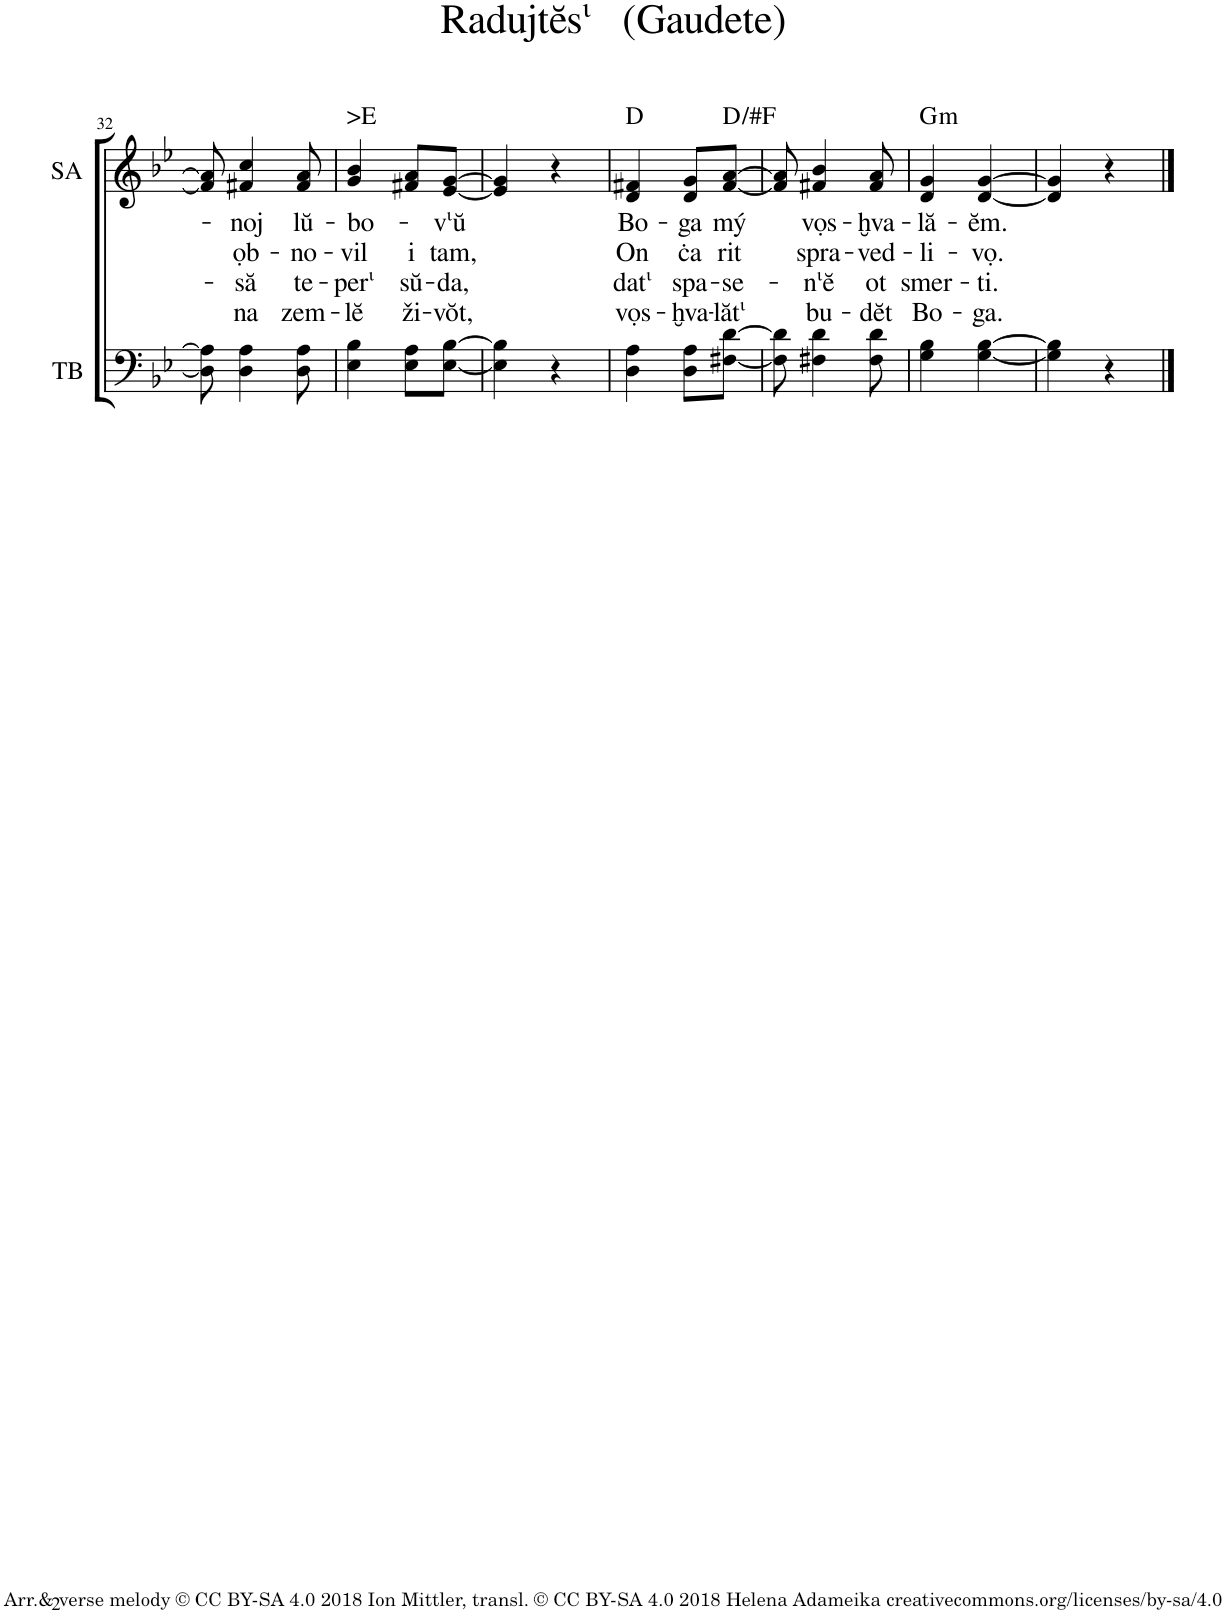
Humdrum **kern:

**kern	**kern	**text	**text	**text	**text	**harte
*part2	*part1	*part1	*part1	*part1	*part1	*part1
*staff2	*staff1	*staff1	*staff1	*staff1	*staff1	*
*I"Tenor &amp; Bass	*I"Soprano &amp; Alto	*	*	*	*	*
*I'TB	*I'SA	*	*	*	*	*
!!LO:PB:g=z
*clefF4	*clefG2	*	*	*	*	*
*k[b-e-]	*k[b-e-]	*	*	*	*	*
*M2/4	*M2/4	*	*	*	*	*
=32	=32	=32	=32	=32	=32	=32
8D\] 8A\]	8f#/] 8a/]	.	.	.	.	.
!	!	!LO:LY:b	!LO:LY:b	!LO:LY:b	!LO:LY:b	!
4D\ 4A\	4f#X/ 4cc/	-noj	ọb-	-să	na	.
!	!	!LO:LY:b	!LO:LY:b	!LO:LY:b	!LO:LY:b	!
8D\ 8A\	8f#/ 8a/	lŭ-	-no-	te-	zem-	.
=33	=33	=33	=33	=33	=33	=33
!	!	!LO:LY:b	!LO:LY:b	!LO:LY:b	!LO:LY:b	!LO:H:kt=>E
4E-\ 4B-\	4g/ 4b-/	-bo-	-vil	-perᶥ	-lĕ	N
!	!	!	!LO:LY:b	!LO:LY:b	!LO:LY:b	!
8E-\ 8A\L	8f#X/ 8a/L	.	i	sŭ-	ži-	.
!	!	!LO:LY:b	!LO:LY:b	!LO:LY:b	!LO:LY:b	!
[8E-\ [8B-\J	[8e-/ [8g/J	-vᶥŭ	tam,	-da,	-vŏt,	.
=34	=34	=34	=34	=34	=34	=34
4E-\] 4B-\]	4e-/] 4g/]	.	.	.	.	.
4r	4r	.	.	.	.	.
=35	=35	=35	=35	=35	=35	=35
!	!	!LO:LY:b	!LO:LY:b	!LO:LY:b	!LO:LY:b	!
4D\ 4A\	4d/ 4f#X/	Bo-	On	datᶥ	vọs-	D:maj
!	!	!LO:LY:b	!LO:LY:b	!LO:LY:b	!LO:LY:b	!
8D\ 8A\L	8d/ 8g/L	-ga	ċa	spa-	-ḫva-	.
!	!	!LO:LY:b	!LO:LY:b	!LO:LY:b	!LO:LY:b	!
[8F#X\ [8d\J	[8f#/ [8a/J	mý	rit	-se-	-lătᶥ	D:maj
=36	=36	=36	=36	=36	=36	=36
8F#\] 8d\]	8f#/] 8a/]	.	.	.	.	.
!	!	!LO:LY:b	!LO:LY:b	!LO:LY:b	!LO:LY:b	!
4F#X\ 4d\	4f#X/ 4b-/	vọs-	spra-	-nᶥĕ	bu-	.
!	!	!LO:LY:b	!LO:LY:b	!LO:LY:b	!LO:LY:b	!
8F#\ 8d\	8f#/ 8a/	-ḫva-	-ved-	ot	-dĕt	.
=37	=37	=37	=37	=37	=37	=37
!	!	!LO:LY:b	!LO:LY:b	!LO:LY:b	!LO:LY:b	!LO:H:kt=m
4G\ 4B-\	4d/ 4g/	-lă-	-li-	smer-	Bo-	G:min
!	!	!LO:LY:b	!LO:LY:b	!LO:LY:b	!LO:LY:b	!
[4G\ [4B-\	[4d/ [4g/	-ĕm.	-vọ.	-ti.	-ga.	.
=38	=38	=38	=38	=38	=38	=38
4G\] 4B-\]	4d/] 4g/]	.	.	.	.	.
4r	4r	.	.	.	.	.
==	==	==	==	==	==	==
*-	*-	*-	*-	*-	*-	*-
